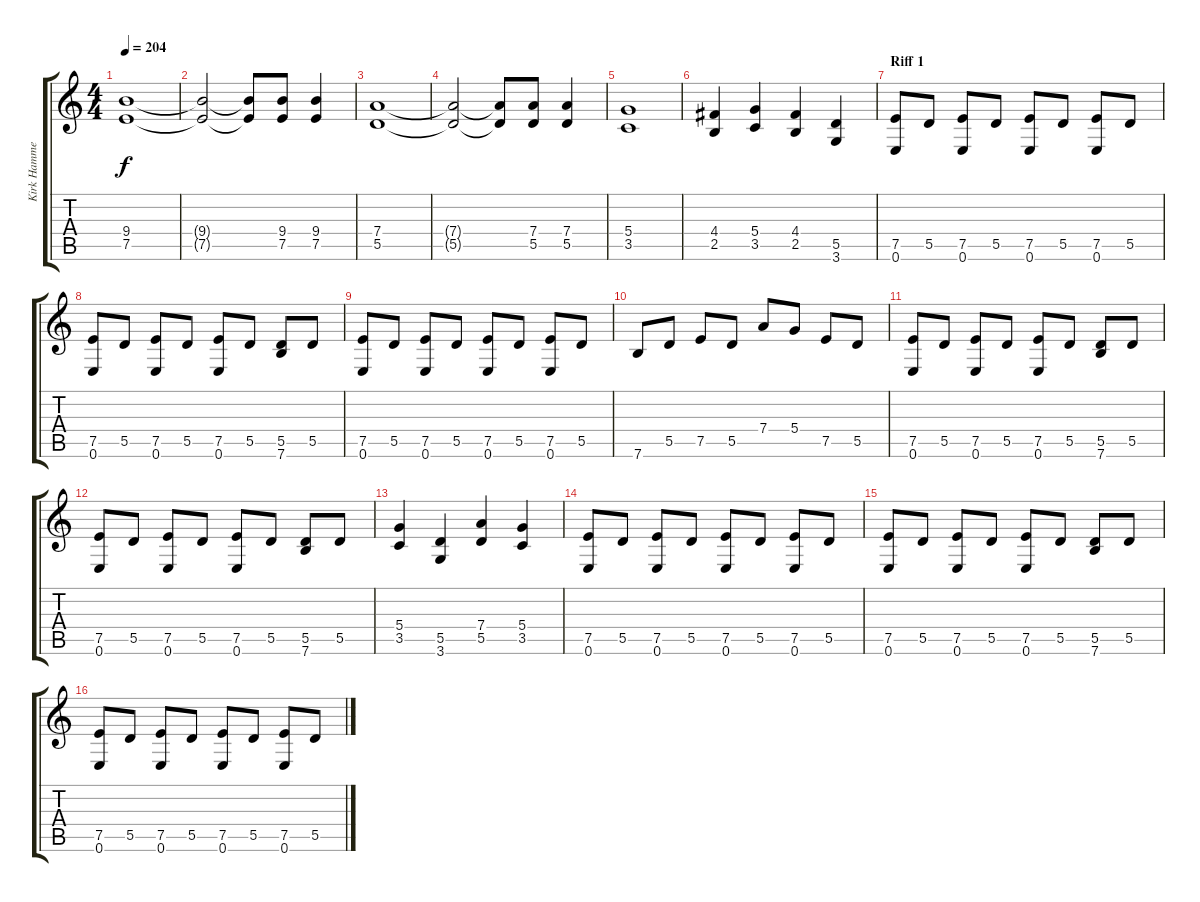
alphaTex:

\track ("Kirk Hammet (Guitar 2)" "Kirk Hamme") {instrument distortionguitar}
\staff {score tabs}
\tuning (E4 B3 G3 D3 A2 E2) {hide}
\ts (4 4)
\tempo 204
\clef g2
\ks c
(9.4 7.5).1{dy f instrument distortionguitar} |
(9.4{t} 7.5{t}).2 (9.4{t} 7.5{t}).8 (9.4 7.5).8 (9.4 7.5).4 |
(7.4 5.5).1 |
(7.4{t} 5.5{t}).2 (7.4{t} 5.5{t}).8 (7.4 5.5).8 (7.4 5.5).4 |
(5.4 3.5).1 |
(4.4 2.5).4 (5.4 3.5).4 (4.4 2.5).4 (5.5 3.6).4 |
\section ("" "Riff 1")
(7.5 0.6).8 5.5.8 (7.5 0.6).8 5.5.8 (7.5 0.6).8 5.5.8 (7.5 0.6).8 5.5.8 |
(7.5 0.6).8 5.5.8 (7.5 0.6).8 5.5.8 (7.5 0.6).8 5.5.8 (5.5 7.6).8 5.5.8 |
(7.5 0.6).8 5.5.8 (7.5 0.6).8 5.5.8 (7.5 0.6).8 5.5.8 (7.5 0.6).8 5.5.8 |
7.6.8 5.5.8 7.5.8 5.5.8 7.4.8 5.4.8 7.5.8 5.5.8 |
(7.5 0.6).8 5.5.8 (7.5 0.6).8 5.5.8 (7.5 0.6).8 5.5.8 (5.5 7.6).8 5.5.8 |
(7.5 0.6).8 5.5.8 (7.5 0.6).8 5.5.8 (7.5 0.6).8 5.5.8 (5.5 7.6).8 5.5.8 |
(5.4 3.5).4 (5.5 3.6).4 (7.4 5.5).4 (5.4 3.5).4 |
(7.5 0.6).8 5.5.8 (7.5 0.6).8 5.5.8 (7.5 0.6).8 5.5.8 (7.5 0.6).8 5.5.8 |
(7.5 0.6).8 5.5.8 (7.5 0.6).8 5.5.8 (7.5 0.6).8 5.5.8 (5.5 7.6).8 5.5.8 |
(7.5 0.6).8 5.5.8 (7.5 0.6).8 5.5.8 (7.5 0.6).8 5.5.8 (7.5 0.6).8 5.5.8
